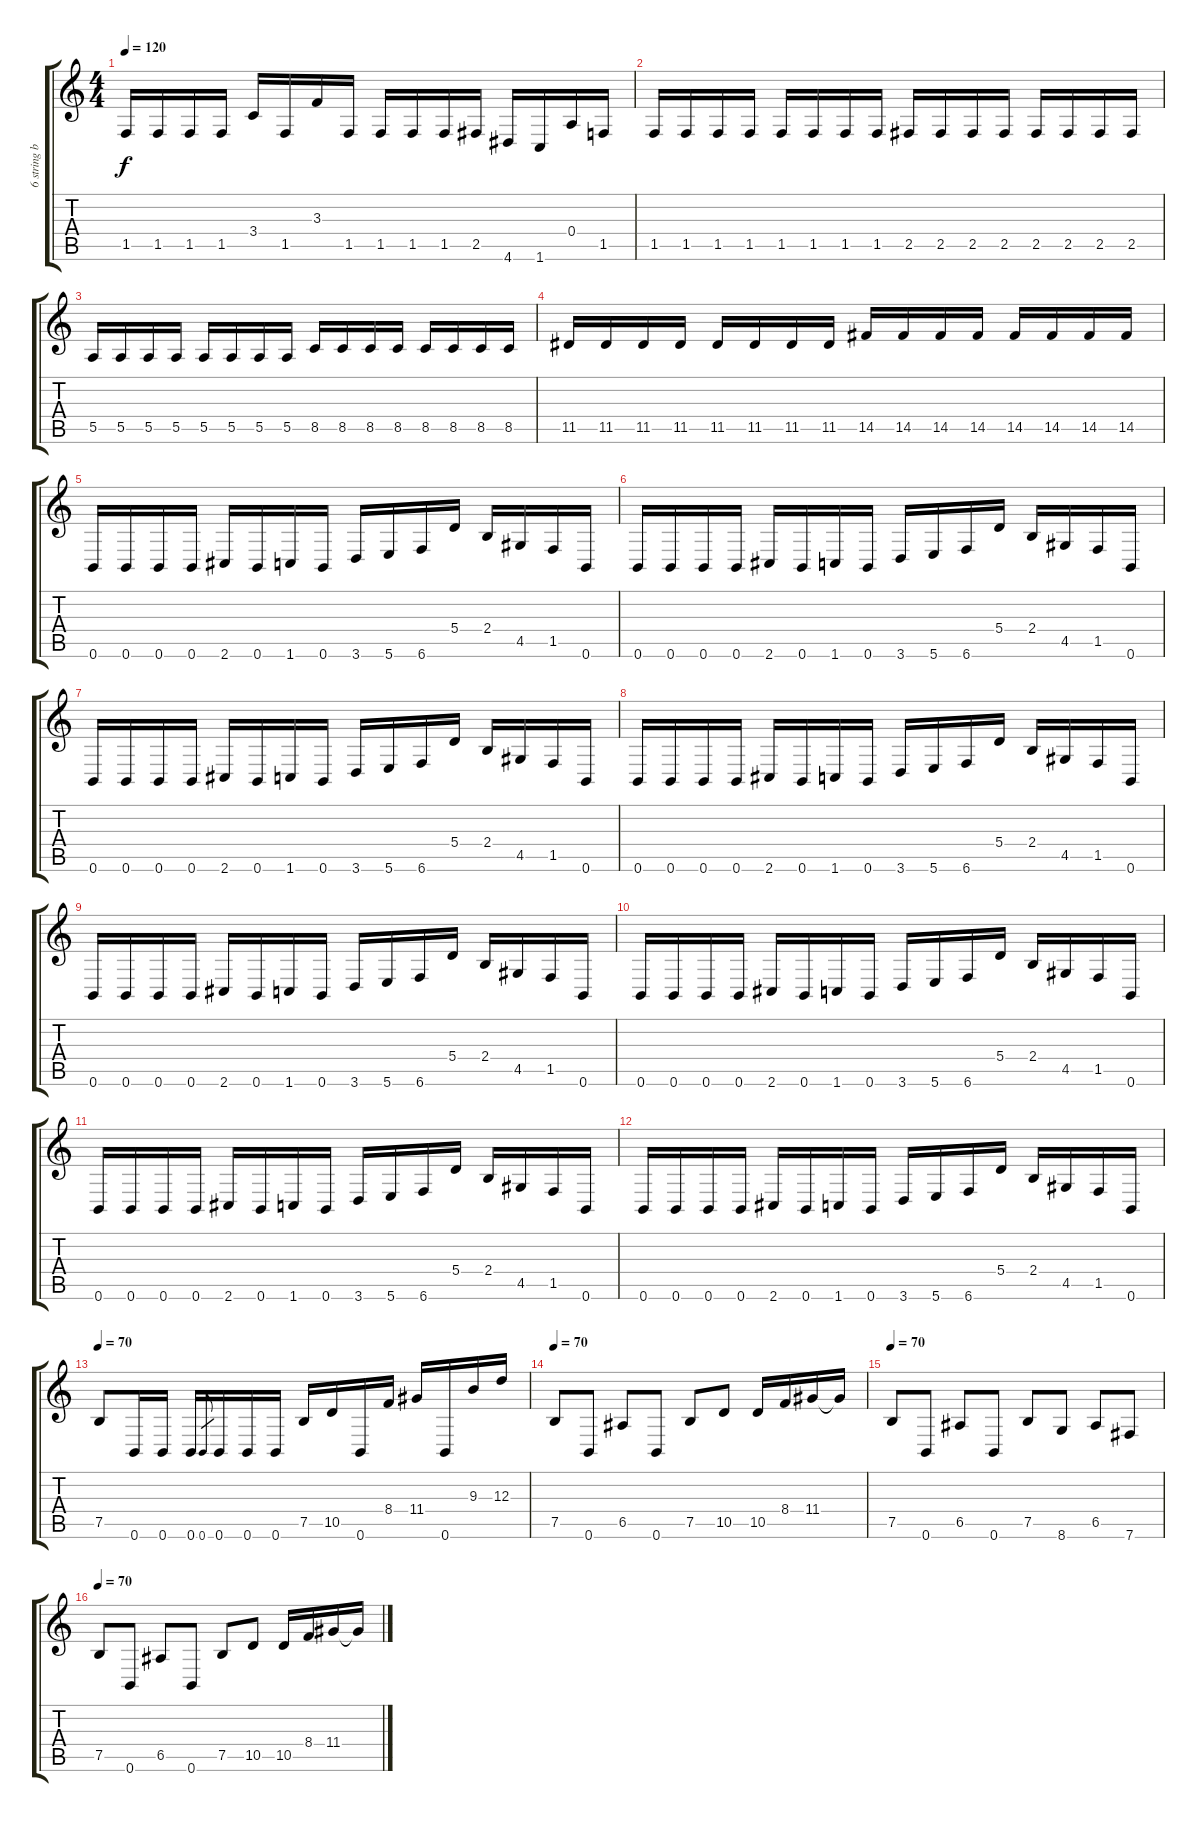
\track ("6 string bass" "6 string b") {instrument electricbasspick}
\staff {score tabs}
\tuning (B3 Gb3 D3 A2 E2 B1) {hide}
\ts (4 4)
\tempo 120
\clef g2
\ks c
1.5.16{dy f} 1.5.16 1.5.16 1.5.16 3.4.16 1.5.16 3.3.16 1.5.16 1.5.16 1.5.16 1.5.16 2.5.16 4.6.16 1.6.16 0.4.16 1.5.16 |
1.5.16 1.5.16 1.5.16 1.5.16 1.5.16 1.5.16 1.5.16 1.5.16 2.5.16 2.5.16 2.5.16 2.5.16 2.5.16 2.5.16 2.5.16 2.5.16 |
5.5.16 5.5.16 5.5.16 5.5.16 5.5.16 5.5.16 5.5.16 5.5.16 8.5.16 8.5.16 8.5.16 8.5.16 8.5.16 8.5.16 8.5.16 8.5.16 |
11.5.16 11.5.16 11.5.16 11.5.16 11.5.16 11.5.16 11.5.16 11.5.16 14.5.16 14.5.16 14.5.16 14.5.16 14.5.16 14.5.16 14.5.16 14.5.16 |
0.6.16 0.6.16 0.6.16 0.6.16 2.6.16 0.6.16 1.6.16 0.6.16 3.6.16 5.6.16 6.6.16 5.4.16 2.4.16 4.5.16 1.5.16 0.6.16 |
0.6.16 0.6.16 0.6.16 0.6.16 2.6.16 0.6.16 1.6.16 0.6.16 3.6.16 5.6.16 6.6.16 5.4.16 2.4.16 4.5.16 1.5.16 0.6.16 |
0.6.16 0.6.16 0.6.16 0.6.16 2.6.16 0.6.16 1.6.16 0.6.16 3.6.16 5.6.16 6.6.16 5.4.16 2.4.16 4.5.16 1.5.16 0.6.16 |
0.6.16 0.6.16 0.6.16 0.6.16 2.6.16 0.6.16 1.6.16 0.6.16 3.6.16 5.6.16 6.6.16 5.4.16 2.4.16 4.5.16 1.5.16 0.6.16 |
0.6.16 0.6.16 0.6.16 0.6.16 2.6.16 0.6.16 1.6.16 0.6.16 3.6.16 5.6.16 6.6.16 5.4.16 2.4.16 4.5.16 1.5.16 0.6.16 |
0.6.16 0.6.16 0.6.16 0.6.16 2.6.16 0.6.16 1.6.16 0.6.16 3.6.16 5.6.16 6.6.16 5.4.16 2.4.16 4.5.16 1.5.16 0.6.16 |
0.6.16 0.6.16 0.6.16 0.6.16 2.6.16 0.6.16 1.6.16 0.6.16 3.6.16 5.6.16 6.6.16 5.4.16 2.4.16 4.5.16 1.5.16 0.6.16 |
0.6.16 0.6.16 0.6.16 0.6.16 2.6.16 0.6.16 1.6.16 0.6.16 3.6.16 5.6.16 6.6.16 5.4.16 2.4.16 4.5.16 1.5.16 0.6.16 |
\tempo 70
7.5.8 0.6.16 0.6.16 0.6.16 0.6.8{gr} 0.6.16 0.6.16 0.6.16 7.5.16 10.5.16 0.6.16 8.4.16 11.4.16 0.6.16 9.3.16 12.3.16 |
\tempo 70
7.5.8 0.6.8 6.5.8 0.6.8 7.5.8 10.5.8 10.5.16 8.4.16 11.4.16 11.4{t}.16 |
\tempo 70
7.5.8 0.6.8 6.5.8 0.6.8 7.5.8 8.6.8 6.5.8 7.6.8 |
\tempo 70
7.5.8 0.6.8 6.5.8 0.6.8 7.5.8 10.5.8 10.5.16 8.4.16 11.4.16 11.4{t}.16
